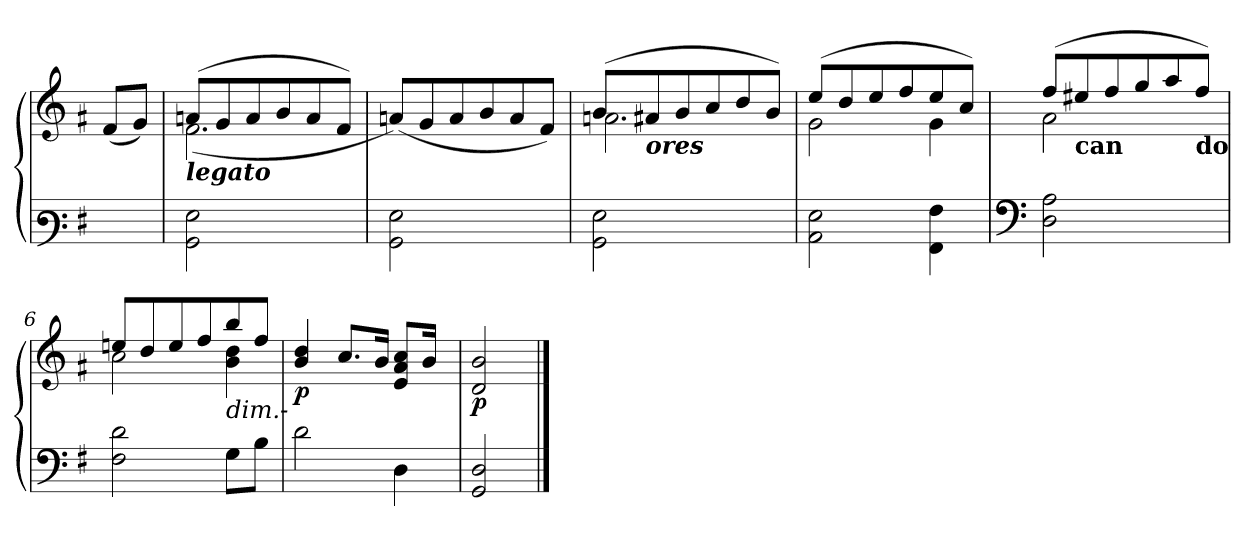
**kern	**kern	**dynam
*part1	*part1	*part1
*staff2	*staff1	*staff1/2
*clefF3	*clefG3	*
*k[f#]	*k[f#]	*
=	=	=
4ryy	(<8d/L	.
.	8e/J)	.
=1	=1	=1
*	*^	*
!	!LO:TX:b:Bi:t=legato	!	!
2BB\ 2G\	(>8fn/L	(<2.d\	.
.	8e/	.	.
.	8f/	.	.
.	8g/	.	.
4ryy	8f/	.	.
.	8d/J)	.	.
*	*v	*v	*
=2	=2	=2
2BB\ 2G\	(>8fn/L)	.
.	8e/	.
.	8f/	.
.	8g/	.
4ryy	8f/	.
.	8d/J)	.
=3	=3	=3
*	*^	*
2BB\ 2G\	(>8g/L	2.fn\	.
!	!LO:TX:b:Bi:t=ores	!	!
.	8f#X/	.	.
.	8g/	.	.
.	8a/	.	.
4ryy	8b/	.	.
.	8g/J)	.	.
=4	=4	=4	=4
2C\ 2G\	(>8cc/L	2e\	.
.	8b/	.	.
.	8cc/	.	.
.	8dd/	.	.
4AA\ 4A\	8cc/	4e\	.
.	8a/J)	.	.
!!LO:LB:g=z	!!
=5	=5	=5	=5
*clefF4	*	*	*
2D\ 2A\	(>8dd/L	2f#\	.
!	!LO:TX:b:B:t=can	!	!
.	8cc#X/	.	.
.	8dd/	.	.
.	8ee/	.	.
4ryy	8ff#/	4ryy	.
!	!LO:TX:b:B:t=do	!	!
.	8dd/J)	.	.
=6	=6	=6	=6
2F#\ 2d\	8ccn/L	2a\	.
.	8b/	.	.
.	8cc/	.	.
.	8dd/	.	.
!	!LO:TX:b:i:t=dim.-	!	!
8G\L	8gg/	4g\ 4b\	.
8B\J	8dd/J	.	.
*	*v	*v	*
=7	=7	=7
!	!	!LO:DY:b
2d\	4g/ 4b/	p
.	8.a/L	.
.	16g/Jk	.
4D\	8c/ 8f#/ 8a/L	.
.	16g/Jk	.
.	16ryy	.
=8	=8	=8
!	!	!LO:DY:b
2GG/ 2D/	2B/ 2g/	p
==	==	==
*-	*-	*-
